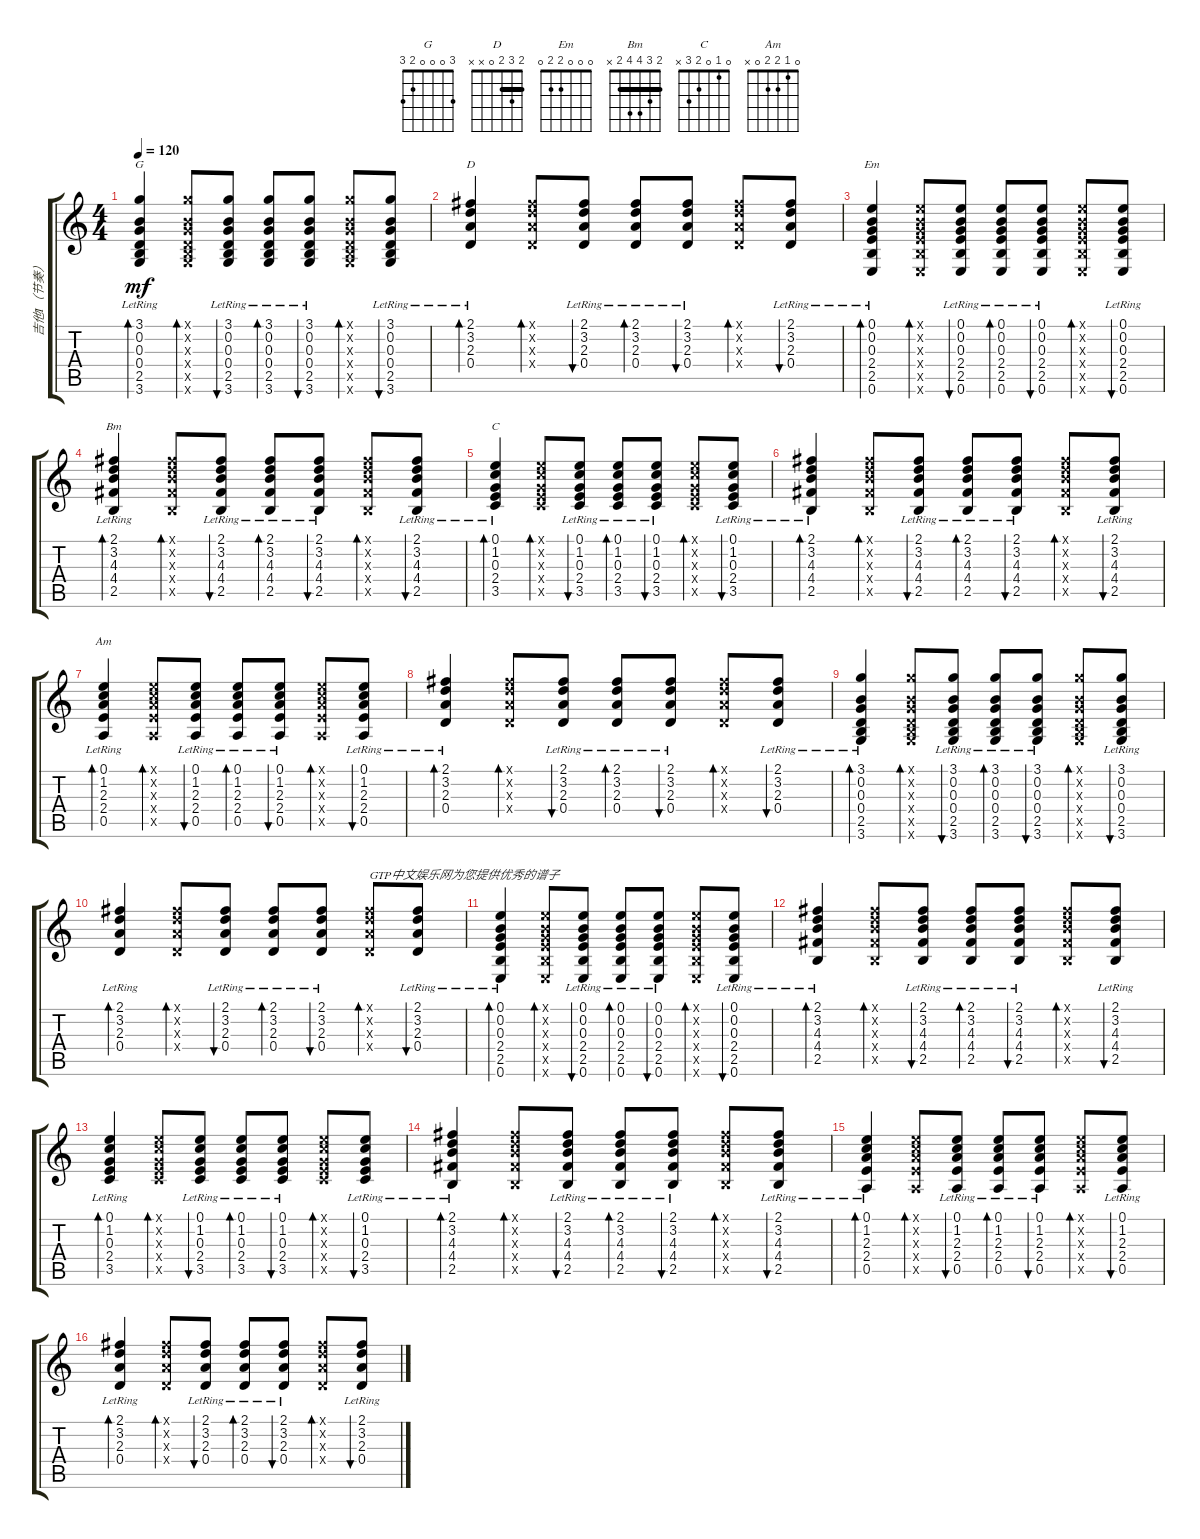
\track ("吉他Ⅰ（节奏）" "吉他Ⅰ（节奏）") {instrument acousticguitarsteel}
\staff {score tabs}
\tuning (E4 B3 G3 D3 A2 E2) {hide}
\chord ("G" 3 0 0 0 2 3)
\chord ("D" 2 3 2 0 x x) {barre 2}
\chord ("Em" 0 0 0 2 2 0)
\chord ("Bm" 2 3 4 4 2 x) {barre 2}
\chord ("C" 0 1 0 2 3 x)
\chord ("Am" 0 1 2 2 0 x)
\ts (4 4)
\tempo 120
\clef g2
\ks c
(3.1{lr} 0.2{lr} 0.3{lr} 0.4{lr} 2.5{lr} 3.6{lr}).4{bd 30 ch "G" dy mf} (3.1{x} 0.2{x} 0.3{x} 0.4{x} 2.5{x} 3.6{x}).8{bd 30} (3.1{lr} 0.2{lr} 0.3{lr} 0.4{lr} 2.5{lr} 3.6{lr}).8{bu 30} (3.1{lr} 0.2{lr} 0.3{lr} 0.4{lr} 2.5{lr} 3.6{lr}).8{bd 30} (3.1{lr} 0.2{lr} 0.3{lr} 0.4{lr} 2.5{lr} 3.6{lr}).8{bu 30} (3.1{x} 0.2{x} 0.3{x} 0.4{x} 2.5{x} 3.6{x}).8{bd 30} (3.1{lr} 0.2{lr} 0.3{lr} 0.4{lr} 2.5{lr} 3.6{lr}).8{bu 30} |
(2.1{lr} 3.2{lr} 2.3{lr} 0.4{lr}).4{bd 30 ch "D"} (2.1{x} 3.2{x} 2.3{x} 0.4{x}).8{bd 30} (2.1{lr} 3.2{lr} 2.3{lr} 0.4{lr}).8{bu 30} (2.1{lr} 3.2{lr} 2.3{lr} 0.4{lr}).8{bd 30} (2.1{lr} 3.2{lr} 2.3{lr} 0.4{lr}).8{bu 30} (2.1{x} 3.2{x} 2.3{x} 0.4{x}).8{bd 30} (2.1{lr} 3.2{lr} 2.3{lr} 0.4{lr}).8{bu 30} |
(0.1{lr} 0.2{lr} 0.3{lr} 2.4{lr} 2.5{lr} 0.6{lr}).4{bd 30 ch "Em"} (0.1{x} 0.2{x} 0.3{x} 2.4{x} 2.5{x} 0.6{x}).8{bd 30} (0.1{lr} 0.2{lr} 0.3{lr} 2.4{lr} 2.5{lr} 0.6{lr}).8{bu 30} (0.1{lr} 0.2{lr} 0.3{lr} 2.4{lr} 2.5{lr} 0.6{lr}).8{bd 30} (0.1{lr} 0.2{lr} 0.3{lr} 2.4{lr} 2.5{lr} 0.6{lr}).8{bu 30} (0.1{x} 0.2{x} 0.3{x} 2.4{x} 2.5{x} 0.6{x}).8{bd 30} (0.1{lr} 0.2{lr} 0.3{lr} 2.4{lr} 2.5{lr} 0.6{lr}).8{bu 30} |
(2.1{lr} 3.2{lr} 4.3{lr} 4.4{lr} 2.5{lr}).4{bd 30 ch "Bm"} (2.1{x} 3.2{x} 4.3{x} 4.4{x} 2.5{x}).8{bd 30} (2.1{lr} 3.2{lr} 4.3{lr} 4.4{lr} 2.5{lr}).8{bu 30} (2.1{lr} 3.2{lr} 4.3{lr} 4.4{lr} 2.5{lr}).8{bd 30} (2.1{lr} 3.2{lr} 4.3{lr} 4.4{lr} 2.5{lr}).8{bu 30} (2.1{x} 3.2{x} 4.3{x} 4.4{x} 2.5{x}).8{bd 30} (2.1{lr} 3.2{lr} 4.3{lr} 4.4{lr} 2.5{lr}).8{bu 30} |
(0.1{lr} 1.2{lr} 0.3{lr} 2.4{lr} 3.5{lr}).4{bd 30 ch "C"} (0.1{x} 1.2{x} 0.3{x} 2.4{x} 3.5{x}).8{bd 30} (0.1{lr} 1.2{lr} 0.3{lr} 2.4{lr} 3.5{lr}).8{bu 30} (0.1{lr} 1.2{lr} 0.3{lr} 2.4{lr} 3.5{lr}).8{bd 30} (0.1{lr} 1.2{lr} 0.3{lr} 2.4{lr} 3.5{lr}).8{bu 30} (0.1{x} 1.2{x} 0.3{x} 2.4{x} 3.5{x}).8{bd 30} (0.1{lr} 1.2{lr} 0.3{lr} 2.4{lr} 3.5{lr}).8{bu 30} |
(2.1{lr} 3.2{lr} 4.3{lr} 4.4{lr} 2.5{lr}).4{bd 30} (2.1{x} 3.2{x} 4.3{x} 4.4{x} 2.5{x}).8{bd 30} (2.1{lr} 3.2{lr} 4.3{lr} 4.4{lr} 2.5{lr}).8{bu 30} (2.1{lr} 3.2{lr} 4.3{lr} 4.4{lr} 2.5{lr}).8{bd 30} (2.1{lr} 3.2{lr} 4.3{lr} 4.4{lr} 2.5{lr}).8{bu 30} (2.1{x} 3.2{x} 4.3{x} 4.4{x} 2.5{x}).8{bd 30} (2.1{lr} 3.2{lr} 4.3{lr} 4.4{lr} 2.5{lr}).8{bu 30} |
(0.1{lr} 1.2{lr} 2.3{lr} 2.4{lr} 0.5{lr}).4{bd 30 ch "Am"} (0.1{x} 1.2{x} 2.3{x} 2.4{x} 0.5{x}).8{bd 30} (0.1{lr} 1.2{lr} 2.3{lr} 2.4{lr} 0.5{lr}).8{bu 30} (0.1{lr} 1.2{lr} 2.3{lr} 2.4{lr} 0.5{lr}).8{bd 30} (0.1{lr} 1.2{lr} 2.3{lr} 2.4{lr} 0.5{lr}).8{bu 30} (0.1{x} 1.2{x} 2.3{x} 2.4{x} 0.5{x}).8{bd 30} (0.1{lr} 1.2{lr} 2.3{lr} 2.4{lr} 0.5{lr}).8{bu 30} |
(2.1{lr} 3.2{lr} 2.3{lr} 0.4{lr}).4{bd 30} (2.1{x} 3.2{x} 2.3{x} 0.4{x}).8{bd 30} (2.1{lr} 3.2{lr} 2.3{lr} 0.4{lr}).8{bu 30} (2.1{lr} 3.2{lr} 2.3{lr} 0.4{lr}).8{bd 30} (2.1{lr} 3.2{lr} 2.3{lr} 0.4{lr}).8{bu 30} (2.1{x} 3.2{x} 2.3{x} 0.4{x}).8{bd 30} (2.1{lr} 3.2{lr} 2.3{lr} 0.4{lr}).8{bu 30} |
(3.1{lr} 0.2{lr} 0.3{lr} 0.4{lr} 2.5{lr} 3.6{lr}).4{bd 30} (3.1{x} 0.2{x} 0.3{x} 0.4{x} 2.5{x} 3.6{x}).8{bd 30} (3.1{lr} 0.2{lr} 0.3{lr} 0.4{lr} 2.5{lr} 3.6{lr}).8{bu 30} (3.1{lr} 0.2{lr} 0.3{lr} 0.4{lr} 2.5{lr} 3.6{lr}).8{bd 30} (3.1{lr} 0.2{lr} 0.3{lr} 0.4{lr} 2.5{lr} 3.6{lr}).8{bu 30} (3.1{x} 0.2{x} 0.3{x} 0.4{x} 2.5{x} 3.6{x}).8{bd 30} (3.1{lr} 0.2{lr} 0.3{lr} 0.4{lr} 2.5{lr} 3.6{lr}).8{bu 30} |
(2.1{lr} 3.2{lr} 2.3{lr} 0.4{lr}).4{bd 30} (2.1{x} 3.2{x} 2.3{x} 0.4{x}).8{bd 30} (2.1{lr} 3.2{lr} 2.3{lr} 0.4{lr}).8{bu 30} (2.1{lr} 3.2{lr} 2.3{lr} 0.4{lr}).8{bd 30} (2.1{lr} 3.2{lr} 2.3{lr} 0.4{lr}).8{bu 30} (2.1{x} 3.2{x} 2.3{x} 0.4{x}).8{bd 30 txt "GTP中文娱乐网为您提供优秀的谱子"} (2.1{lr} 3.2{lr} 2.3{lr} 0.4{lr}).8{bu 30} |
(0.1{lr} 0.2{lr} 0.3{lr} 2.4{lr} 2.5{lr} 0.6{lr}).4{bd 30} (0.1{x} 0.2{x} 0.3{x} 2.4{x} 2.5{x} 0.6{x}).8{bd 30} (0.1{lr} 0.2{lr} 0.3{lr} 2.4{lr} 2.5{lr} 0.6{lr}).8{bu 30} (0.1{lr} 0.2{lr} 0.3{lr} 2.4{lr} 2.5{lr} 0.6{lr}).8{bd 30} (0.1{lr} 0.2{lr} 0.3{lr} 2.4{lr} 2.5{lr} 0.6{lr}).8{bu 30} (0.1{x} 0.2{x} 0.3{x} 2.4{x} 2.5{x} 0.6{x}).8{bd 30} (0.1{lr} 0.2{lr} 0.3{lr} 2.4{lr} 2.5{lr} 0.6{lr}).8{bu 30} |
(2.1{lr} 3.2{lr} 4.3{lr} 4.4{lr} 2.5{lr}).4{bd 30} (2.1{x} 3.2{x} 4.3{x} 4.4{x} 2.5{x}).8{bd 30} (2.1{lr} 3.2{lr} 4.3{lr} 4.4{lr} 2.5{lr}).8{bu 30} (2.1{lr} 3.2{lr} 4.3{lr} 4.4{lr} 2.5{lr}).8{bd 30} (2.1{lr} 3.2{lr} 4.3{lr} 4.4{lr} 2.5{lr}).8{bu 30} (2.1{x} 3.2{x} 4.3{x} 4.4{x} 2.5{x}).8{bd 30} (2.1{lr} 3.2{lr} 4.3{lr} 4.4{lr} 2.5{lr}).8{bu 30} |
(0.1{lr} 1.2{lr} 0.3{lr} 2.4{lr} 3.5{lr}).4{bd 30} (0.1{x} 1.2{x} 0.3{x} 2.4{x} 3.5{x}).8{bd 30} (0.1{lr} 1.2{lr} 0.3{lr} 2.4{lr} 3.5{lr}).8{bu 30} (0.1{lr} 1.2{lr} 0.3{lr} 2.4{lr} 3.5{lr}).8{bd 30} (0.1{lr} 1.2{lr} 0.3{lr} 2.4{lr} 3.5{lr}).8{bu 30} (0.1{x} 1.2{x} 0.3{x} 2.4{x} 3.5{x}).8{bd 30} (0.1{lr} 1.2{lr} 0.3{lr} 2.4{lr} 3.5{lr}).8{bu 30} |
(2.1{lr} 3.2{lr} 4.3{lr} 4.4{lr} 2.5{lr}).4{bd 30} (2.1{x} 3.2{x} 4.3{x} 4.4{x} 2.5{x}).8{bd 30} (2.1{lr} 3.2{lr} 4.3{lr} 4.4{lr} 2.5{lr}).8{bu 30} (2.1{lr} 3.2{lr} 4.3{lr} 4.4{lr} 2.5{lr}).8{bd 30} (2.1{lr} 3.2{lr} 4.3{lr} 4.4{lr} 2.5{lr}).8{bu 30} (2.1{x} 3.2{x} 4.3{x} 4.4{x} 2.5{x}).8{bd 30} (2.1{lr} 3.2{lr} 4.3{lr} 4.4{lr} 2.5{lr}).8{bu 30} |
(0.1{lr} 1.2{lr} 2.3{lr} 2.4{lr} 0.5{lr}).4{bd 30} (0.1{x} 1.2{x} 2.3{x} 2.4{x} 0.5{x}).8{bd 30} (0.1{lr} 1.2{lr} 2.3{lr} 2.4{lr} 0.5{lr}).8{bu 30} (0.1{lr} 1.2{lr} 2.3{lr} 2.4{lr} 0.5{lr}).8{bd 30} (0.1{lr} 1.2{lr} 2.3{lr} 2.4{lr} 0.5{lr}).8{bu 30} (0.1{x} 1.2{x} 2.3{x} 2.4{x} 0.5{x}).8{bd 30} (0.1{lr} 1.2{lr} 2.3{lr} 2.4{lr} 0.5{lr}).8{bu 30} |
(2.1{lr} 3.2{lr} 2.3{lr} 0.4{lr}).4{bd 30} (2.1{x} 3.2{x} 2.3{x} 0.4{x}).8{bd 30} (2.1{lr} 3.2{lr} 2.3{lr} 0.4{lr}).8{bu 30} (2.1{lr} 3.2{lr} 2.3{lr} 0.4{lr}).8{bd 30} (2.1{lr} 3.2{lr} 2.3{lr} 0.4{lr}).8{bu 30} (2.1{x} 3.2{x} 2.3{x} 0.4{x}).8{bd 30} (2.1{lr} 3.2{lr} 2.3{lr} 0.4{lr}).8{bu 30}
